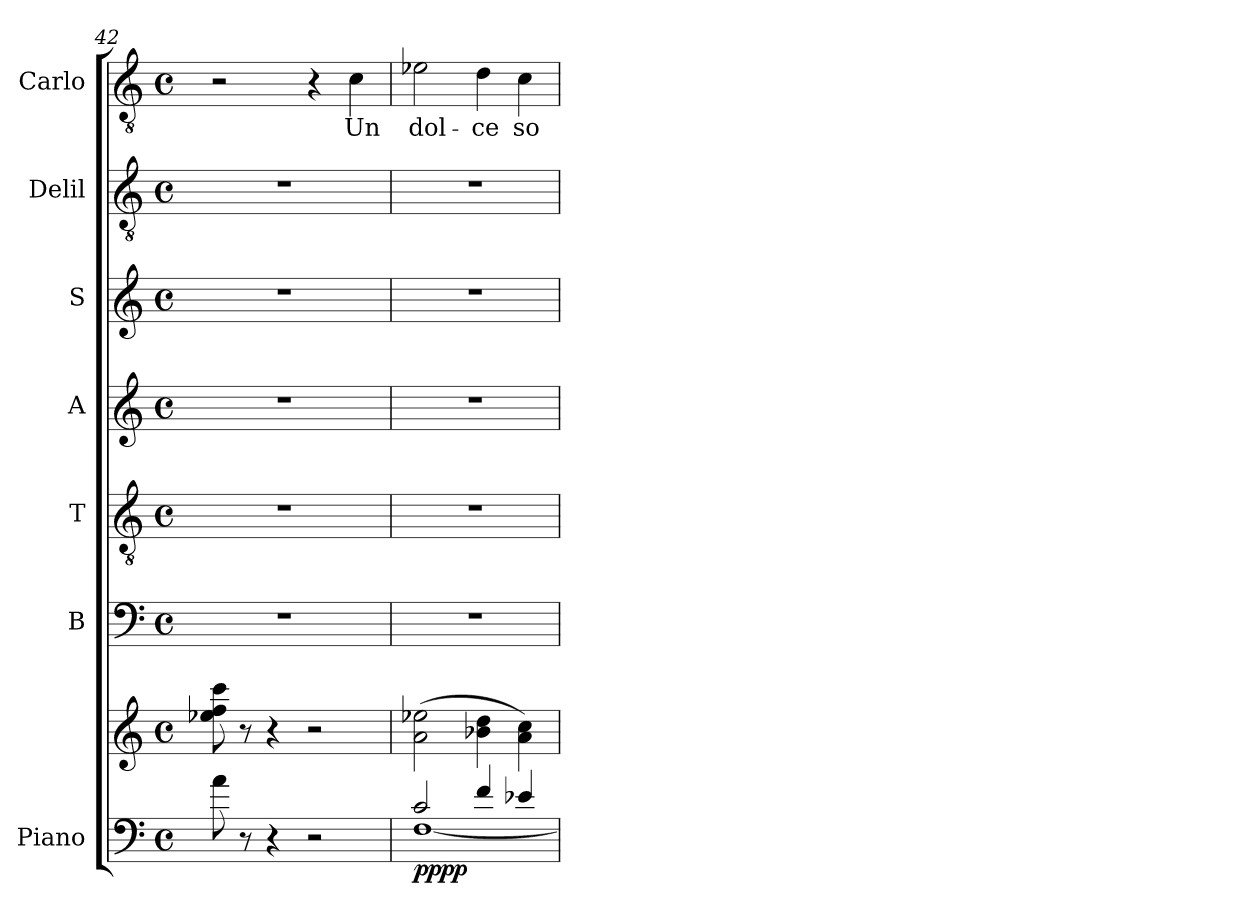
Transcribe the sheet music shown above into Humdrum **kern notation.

**kern	**kern	**dynam	**kern	**kern	**kern	**kern	**kern	**kern	**text
*part7	*part7	*part7	*part6	*part5	*part4	*part3	*part2	*part1	*part1
*staff8	*staff7	*staff7/8	*staff6	*staff5	*staff4	*staff3	*staff2	*staff1	*staff1
*I"Piano	*	*	*I"B	*I"T	*I"A	*I"S	*I"Delil	*I"Carlo	*
*I'Pno	*	*	*I'B	*I'T	*I'A	*I'S	*	*	*
*clefF4	*clefG2	*	*clefF4	*clefGv2	*clefG2	*clefG2	*clefGv2	*clefGv2	*
*k[]	*k[]	*	*k[]	*k[]	*k[]	*k[]	*k[]	*k[]	*
*M4/4	*M4/4	*	*M4/4	*M4/4	*M4/4	*M4/4	*M4/4	*M4/4	*
*met(c)	*met(c)	*	*met(c)	*met(c)	*met(c)	*met(c)	*met(c)	*met(c)	*
=42	=42	=42	=42	=42	=42	=42	=42	=42	=42
8a\	8ee-X\ 8ff\ 8ccc\	.	1r	1r	1r	1r	1r	2r	.
8r	8r	.	.	.	.	.	.	.	.
4r	4r	.	.	.	.	.	.	.	.
2r	2r	.	.	.	.	.	.	4r	.
.	.	.	.	.	.	.	.	4c\	Un
=43	=43	=43	=43	=43	=43	=43	=43	=43	=43
*^	*	*	*	*	*	*	*	*	*
!	!	!	!LO:DY:b=2	!	!	!	!	!	!	!
!	!	!	!LO:DY:n=1:b	!	!	!	!	!	!	!
2c/	[1F	(2a\ 2ee-X\	pp pp	1r	1r	1r	1r	1r	2e-X\	dol-
4f/	.	4b-X\ 4dd\	.	.	.	.	.	.	4d\	-ce
4e-X/	.	4a\ 4cc\)	.	.	.	.	.	.	4c\	so-
*v	*v	*	*	*	*	*	*	*	*	*
=	=	=	=	=	=	=	=	=	=
*-	*-	*-	*-	*-	*-	*-	*-	*-	*-
